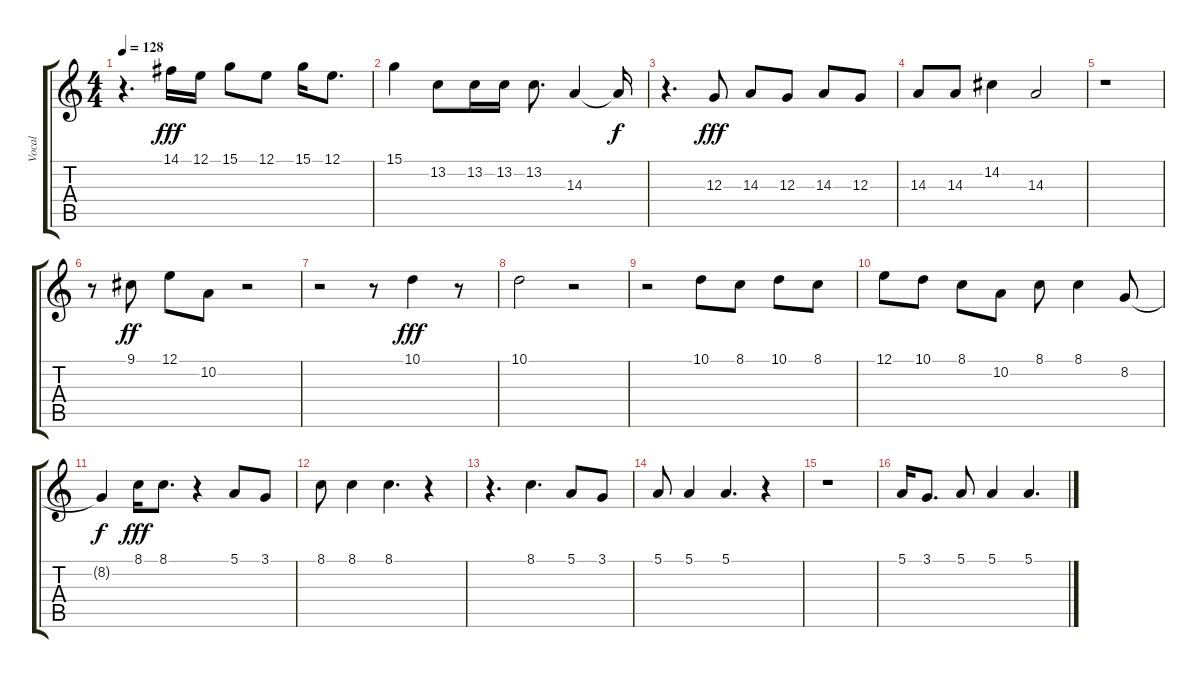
\track ("Vocal" "Vocal") {instrument harmonica}
\staff {score tabs}
\tuning (E4 B3 G3 D3 A2 E2) {hide}
\ts (4 4)
\tempo 128
\clef g2
\ks c
r.4{d dy fff} 14.1.16 12.1.16 15.1.8 12.1.8 15.1.16 12.1.8{d} |
15.1.4 13.2.8 13.2.16 13.2.16 13.2.8{d} 14.3.4 14.3{t}.16{dy f} |
r.4{d} 12.3.8{dy fff} 14.3.8 12.3.8 14.3.8 12.3.8 |
14.3.8 14.3.8 14.2.4 14.3.2 |
r.1 |
r.8 9.1.8{dy ff} 12.1.8 10.2.8 r.2 |
r.2 r.8 10.1.4{dy fff} r.8 |
10.1.2 r.2 |
r.2 10.1.8 8.1.8 10.1.8 8.1.8 |
12.1.8 10.1.8 8.1.8 10.2.8 8.1.8 8.1.4 8.2.8 |
8.2{t}.4{dy f} 8.1.16{dy fff} 8.1.8{d} r.4 5.1.8 3.1.8 |
8.1.8 8.1.4 8.1.4{d} r.4 |
r.4{d} 8.1.4{d} 5.1.8 3.1.8 |
5.1.8 5.1.4 5.1.4{d} r.4 |
r.1 |
5.1.16 3.1.8{d} 5.1.8 5.1.4 5.1.4{d}
